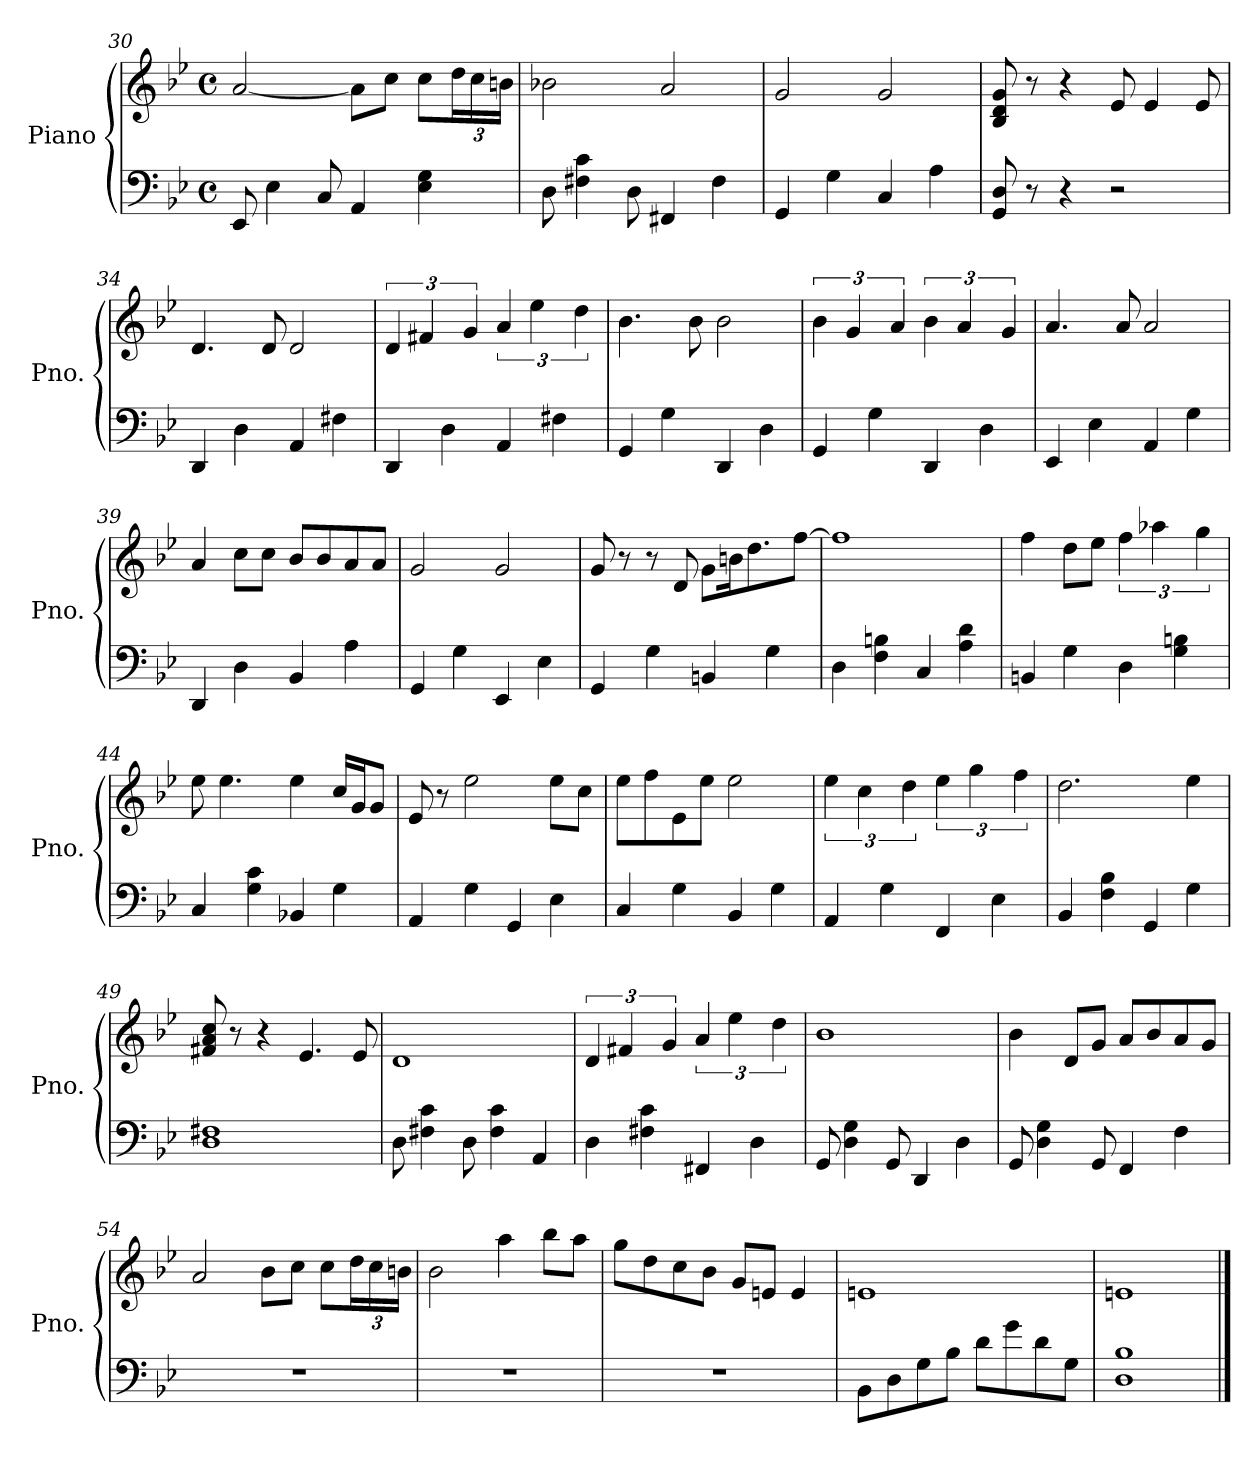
**kern	**kern
*part1	*part1
*staff2	*staff1
*I"Piano	*
*I'Pno.	*
!!LO:PB:g=z
*clefF4	*clefG2
*k[b-e-]	*k[b-e-]
*M4/4	*M4/4
*met(c)	*met(c)
=30	=30
8EE-</	[2a/
4E-<\	.
8C</	.
4AA</	8a\L]
.	8cc\J
4E-\<< 4G\<<	8cc\L
*	*Xbrackettup
.	24dd\L
.	24cc\
.	24bn\JJ
=31	=31
8D<\	2b-X\
4F#X\<< 4c\<<	.
8D<\	.
4FF#X</	2a/
4F#<\	.
=32	=32
4GG</	2g/
4G<\	.
4C</	2g/
4A<\	.
=33	=33
8GG/<< 8D/<<	8B-/ 8d/ 8g/
8r	8r
4r	4r
2r	8e-/
.	4e-/
.	8e-/
=34	=34
4DD</	4.d/
4D<\	.
.	8d/
4AA</	2d/
4F#X<\	.
!!LO:LB:g=z
=35	=35
*	*brackettup
4DD</	6d/
.	6f#X/
4D<\	.
.	6g/
4AA</	6a/
.	6ee-\
4F#X<\	.
.	6dd\
=36	=36
4GG</	4.b-\
4G<\	.
.	8b-\
4DD</	2b-\
4D<\	.
=37	=37
4GG</	6b-\
.	6g/
4G<\	.
.	6a/
4DD</	6b-\
.	6a/
4D<\	.
.	6g/
=38	=38
4EE-</	4.a/
4E-<\	.
.	8a/
4AA</	2a/
4G<\	.
=39	=39
4DD</	4a/
4D<\	8cc\L
.	8cc\J
4BB-</	8b-/L
.	8b-/
4A<\	8a/
.	8a/J
!!LO:LB:g=z
=40	=40
4GG</	2g/
4G<\	.
4EE-</	2g/
4E-<\	.
=41	=41
4GG</	8g/
.	8r
4G<\	8r
.	8d/
4BBn</	8g\L
.	16bn\K
.	8.dd\
4G<\	.
.	[8ff\J
=42	=42
4D<\	1ff]
4F\<< 4Bn\<<	.
4C</	.
4A\<< 4d\<<	.
=43	=43
4BBn</	4ff\
4G<\	8dd\L
.	8ee-\J
4D<\	6ff\
.	6aa-X\
4G\<< 4Bn\<<	.
.	6gg\
=44	=44
4C</	8ee-\
.	4.ee-\
4G\<< 4c\<<	.
4BB-X</	4ee-\
4G<\	16cc/LL
.	16g/J
.	8g/J
!!LO:LB:g=z
=45	=45
4AA</	8e-/
.	8r
4G<\	2ee-\
4GG</	.
4E-<\	8ee-\L
.	8cc\J
=46	=46
4C</	8ee-\L
.	8ff\
4G<\	8e-\
.	8ee-\J
4BB-</	2ee-\
4G<\	.
=47	=47
4AA</	6ee-\
.	6cc\
4G<\	.
.	6dd\
4FF</	6ee-\
.	6gg\
4E-<\	.
.	6ff\
=48	=48
4BB-</	2.dd\
4F\<< 4B-\<<	.
4GG</	.
4G<\	4ee-\
=49	=49
1D<< 1F#X<<	8f#X/ 8a/ 8cc/
.	8r
.	4r
.	4.e-/
.	8e-/
!!LO:LB:g=z
=50	=50
8D<\	1d
4F#X\<< 4c\<<	.
8D<\	.
4F#\<< 4c\<<	.
4AA</	.
=51	=51
4D<\	6d/
.	6f#X/
4F#X\<< 4c\<<	.
.	6g/
4FF#X</	6a/
.	6ee-\
4D<\	.
.	6dd\
=52	=52
8GG</	1b-
4D\<< 4G\<<	.
8GG</	.
4DD</	.
4D<\	.
=53	=53
8GG</	4b-\
4D\<< 4G\<<	.
.	8d/L
8GG</	8g/J
4FF</	8a/L
.	8b-/
4F<\	8a/
.	8g/J
=54	=54
1r	2a/
.	8b-\L
.	8cc\J
.	8cc\L
*	*Xbrackettup
.	24dd\L
.	24cc\
.	24bn\JJ
!!LO:LB:g=z
=55	=55
1r	2b-\
.	4aa\
.	8bb-\L
.	8aa\J
!!LO:LB:g=z
=56	=56
1r	8gg\L
.	8dd\
.	8cc\
.	8b-\J
.	8g/L
.	8en/J
.	4e/
=57	=57
8BB-<\L	1en
8D<\	.
8G<\	.
8B-<\J	.
8d<\L	.
8g<\	.
8d<\	.
8G<\J	.
=58	=58
1D<< 1B-<<	1en
==	==
*-	*-
